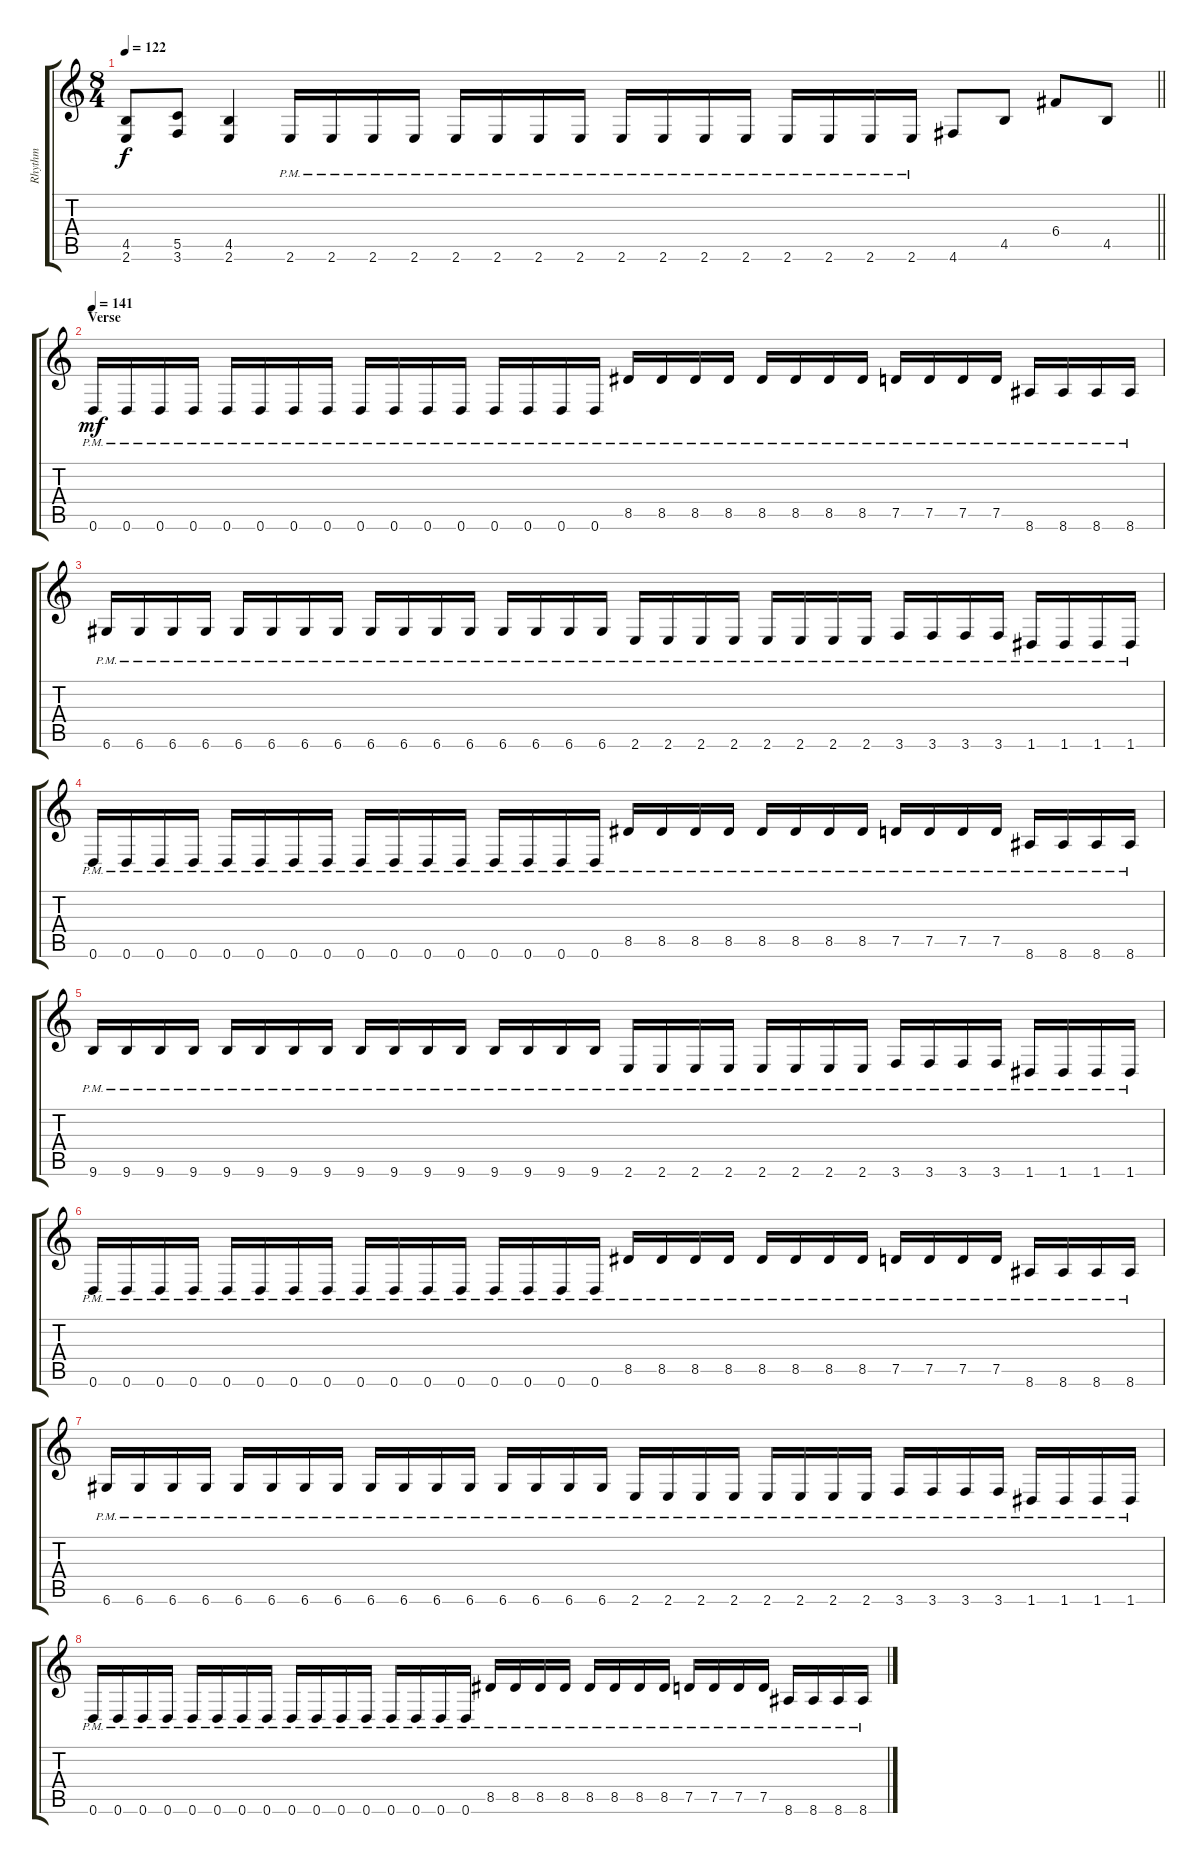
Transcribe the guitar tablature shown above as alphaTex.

\track ("Rhythm" "Rhythm") {instrument overdrivenguitar}
\staff {score tabs}
\tuning (D4 A3 F3 C3 G2 D2) {hide}
\ts (8 4)
\tempo 122
\clef g2
\barLineRight lightlight
\ks c
(4.5 2.6).8{dy f} (5.5 3.6).8 (4.5 2.6).4 2.6{pm}.16 2.6{pm}.16 2.6{pm}.16 2.6{pm}.16 2.6{pm}.16 2.6{pm}.16 2.6{pm}.16 2.6{pm}.16 2.6{pm}.16 2.6{pm}.16 2.6{pm}.16 2.6{pm}.16 2.6{pm}.16 2.6{pm}.16 2.6{pm}.16 2.6{pm}.16 4.6.8 4.5.8 6.4.8 4.5.8 |
\section ("" "Verse")
\tempo 141
0.6{pm}.16{dy mf} 0.6{pm}.16 0.6{pm}.16 0.6{pm}.16 0.6{pm}.16 0.6{pm}.16 0.6{pm}.16 0.6{pm}.16 0.6{pm}.16 0.6{pm}.16 0.6{pm}.16 0.6{pm}.16 0.6{pm}.16 0.6{pm}.16 0.6{pm}.16 0.6{pm}.16 8.5{pm}.16 8.5{pm}.16 8.5{pm}.16 8.5{pm}.16 8.5{pm}.16 8.5{pm}.16 8.5{pm}.16 8.5{pm}.16 7.5{pm}.16 7.5{pm}.16 7.5{pm}.16 7.5{pm}.16 8.6{pm}.16 8.6{pm}.16 8.6{pm}.16 8.6{pm}.16 |
6.6{pm}.16 6.6{pm}.16 6.6{pm}.16 6.6{pm}.16 6.6{pm}.16 6.6{pm}.16 6.6{pm}.16 6.6{pm}.16 6.6{pm}.16 6.6{pm}.16 6.6{pm}.16 6.6{pm}.16 6.6{pm}.16 6.6{pm}.16 6.6{pm}.16 6.6{pm}.16 2.6{pm}.16 2.6{pm}.16 2.6{pm}.16 2.6{pm}.16 2.6{pm}.16 2.6{pm}.16 2.6{pm}.16 2.6{pm}.16 3.6{pm}.16 3.6{pm}.16 3.6{pm}.16 3.6{pm}.16 1.6{pm}.16 1.6{pm}.16 1.6{pm}.16 1.6{pm}.16 |
0.6{pm}.16 0.6{pm}.16 0.6{pm}.16 0.6{pm}.16 0.6{pm}.16 0.6{pm}.16 0.6{pm}.16 0.6{pm}.16 0.6{pm}.16 0.6{pm}.16 0.6{pm}.16 0.6{pm}.16 0.6{pm}.16 0.6{pm}.16 0.6{pm}.16 0.6{pm}.16 8.5{pm}.16 8.5{pm}.16 8.5{pm}.16 8.5{pm}.16 8.5{pm}.16 8.5{pm}.16 8.5{pm}.16 8.5{pm}.16 7.5{pm}.16 7.5{pm}.16 7.5{pm}.16 7.5{pm}.16 8.6{pm}.16 8.6{pm}.16 8.6{pm}.16 8.6{pm}.16 |
9.6{pm}.16 9.6{pm}.16 9.6{pm}.16 9.6{pm}.16 9.6{pm}.16 9.6{pm}.16 9.6{pm}.16 9.6{pm}.16 9.6{pm}.16 9.6{pm}.16 9.6{pm}.16 9.6{pm}.16 9.6{pm}.16 9.6{pm}.16 9.6{pm}.16 9.6{pm}.16 2.6{pm}.16 2.6{pm}.16 2.6{pm}.16 2.6{pm}.16 2.6{pm}.16 2.6{pm}.16 2.6{pm}.16 2.6{pm}.16 3.6{pm}.16 3.6{pm}.16 3.6{pm}.16 3.6{pm}.16 1.6{pm}.16 1.6{pm}.16 1.6{pm}.16 1.6{pm}.16 |
0.6{pm}.16 0.6{pm}.16 0.6{pm}.16 0.6{pm}.16 0.6{pm}.16 0.6{pm}.16 0.6{pm}.16 0.6{pm}.16 0.6{pm}.16 0.6{pm}.16 0.6{pm}.16 0.6{pm}.16 0.6{pm}.16 0.6{pm}.16 0.6{pm}.16 0.6{pm}.16 8.5{pm}.16 8.5{pm}.16 8.5{pm}.16 8.5{pm}.16 8.5{pm}.16 8.5{pm}.16 8.5{pm}.16 8.5{pm}.16 7.5{pm}.16 7.5{pm}.16 7.5{pm}.16 7.5{pm}.16 8.6{pm}.16 8.6{pm}.16 8.6{pm}.16 8.6{pm}.16 |
6.6{pm}.16 6.6{pm}.16 6.6{pm}.16 6.6{pm}.16 6.6{pm}.16 6.6{pm}.16 6.6{pm}.16 6.6{pm}.16 6.6{pm}.16 6.6{pm}.16 6.6{pm}.16 6.6{pm}.16 6.6{pm}.16 6.6{pm}.16 6.6{pm}.16 6.6{pm}.16 2.6{pm}.16 2.6{pm}.16 2.6{pm}.16 2.6{pm}.16 2.6{pm}.16 2.6{pm}.16 2.6{pm}.16 2.6{pm}.16 3.6{pm}.16 3.6{pm}.16 3.6{pm}.16 3.6{pm}.16 1.6{pm}.16 1.6{pm}.16 1.6{pm}.16 1.6{pm}.16 |
0.6{pm}.16 0.6{pm}.16 0.6{pm}.16 0.6{pm}.16 0.6{pm}.16 0.6{pm}.16 0.6{pm}.16 0.6{pm}.16 0.6{pm}.16 0.6{pm}.16 0.6{pm}.16 0.6{pm}.16 0.6{pm}.16 0.6{pm}.16 0.6{pm}.16 0.6{pm}.16 8.5{pm}.16 8.5{pm}.16 8.5{pm}.16 8.5{pm}.16 8.5{pm}.16 8.5{pm}.16 8.5{pm}.16 8.5{pm}.16 7.5{pm}.16 7.5{pm}.16 7.5{pm}.16 7.5{pm}.16 8.6{pm}.16 8.6{pm}.16 8.6{pm}.16 8.6{pm}.16
